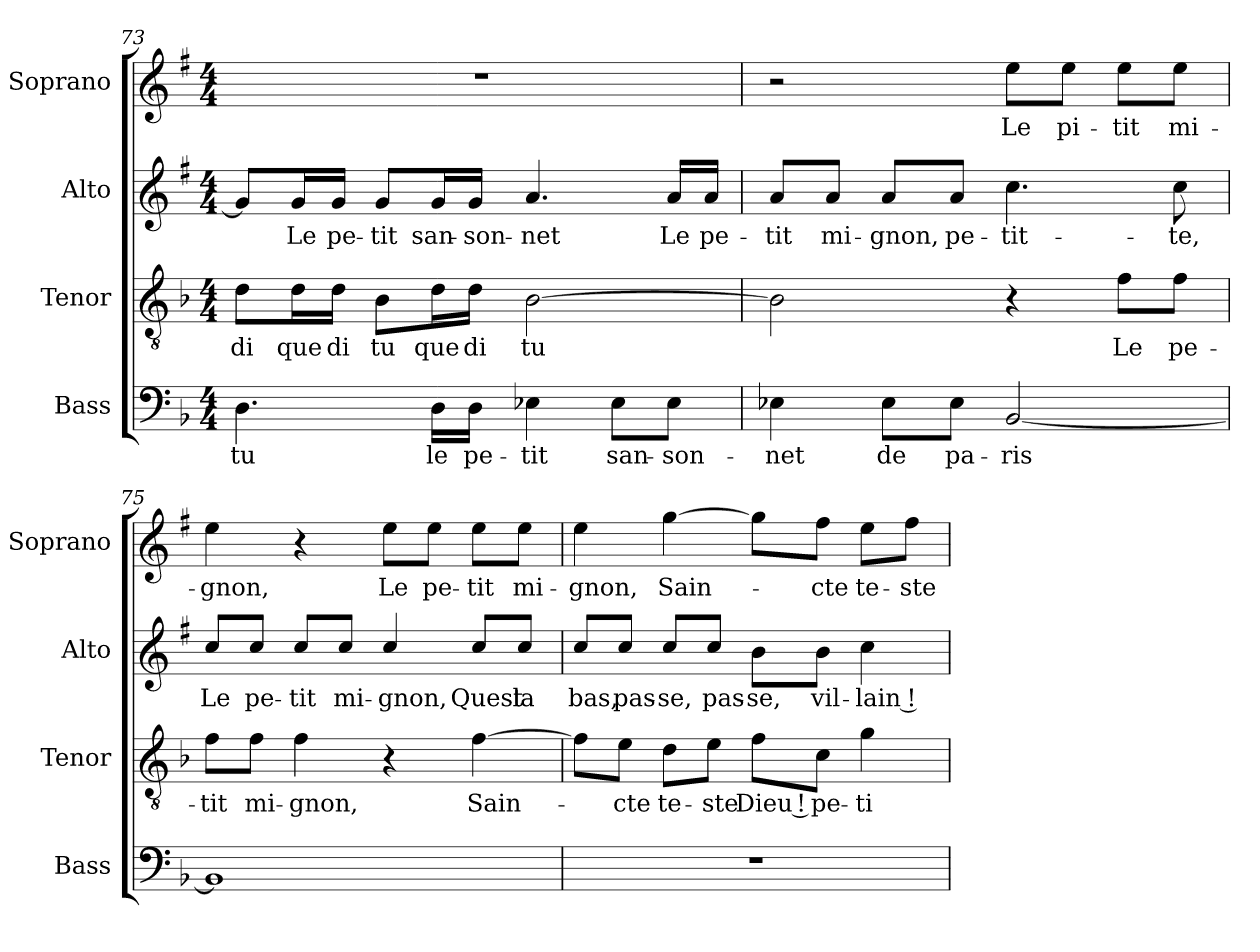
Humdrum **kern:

**kern	**text	**kern	**text	**kern	**text	**kern	**text
*part4	*part4	*part3	*part3	*part2	*part2	*part1	*part1
*staff4	*staff4	*staff3	*staff3	*staff2	*staff2	*staff1	*staff1
*I"Bass	*	*I"Tenor	*	*I"Alto	*	*I"Soprano	*
*I'Bass	*	*I'Tenor	*	*I'Alto	*	*I'Soprano	*
!!LO:LB:g=z
*clefF4	*	*clefGv2	*	*clefG2	*	*clefG2	*
*	*	*	*	*ITrd1c2	*	*ITrd1c2	*
*k[b-]	*	*k[b-]	*	*k[b-]	*	*k[b-]	*
*d:	*	*d:	*	*d:	*	*d:	*
*M4/4	*	*M4/4	*	*M4/4	*	*M4/4	*
=73	=73	=73	=73	=73	=73	=73	=73
!	!LO:LY:b:color=#000000	!	!	!	!	!	!
!	!	!	!LO:LY:b:color=#000000	!	!	!	!
4.Di\	tu	8di\L	di	8fi/L]	.	1r	.
!	!	!	!LO:LY:b:color=#000000	!	!	!	!
!	!	!	!	!	!LO:LY:b:color=#000000	!	!
.	.	16di\L	que	16fi/L	Le	.	.
!	!	!	!LO:LY:b:color=#000000	!	!	!	!
!	!	!	!	!	!LO:LY:b:color=#000000	!	!
.	.	16di\JJ	di	16fi/JJ	pe-	.	.
!	!	!	!LO:LY:b:color=#000000	!	!	!	!
!	!	!	!	!	!LO:LY:b:color=#000000	!	!
.	.	8B-i\L	tu	8fi/L	-tit	.	.
!	!LO:LY:b:color=#000000	!	!	!	!	!	!
!	!	!	!LO:LY:b:color=#000000	!	!	!	!
!	!	!	!	!	!LO:LY:b:color=#000000	!	!
16Di\LL	le	16di\L	que	16fi/L	san-	.	.
!	!LO:LY:b:color=#000000	!	!	!	!	!	!
!	!	!	!LO:LY:b:color=#000000	!	!	!	!
!	!	!	!	!	!LO:LY:b:color=#000000	!	!
16Di\JJ	pe-	16di\JJ	di	16fi/JJ	-son-	.	.
!	!LO:LY:b:color=#000000	!	!	!	!	!	!
!	!	!	!LO:LY:b:color=#000000	!	!	!	!
!	!	!	!	!	!LO:LY:b:color=#000000	!	!
4E-Xi\	-tit	[2B-i\	tu	4.gi/	-net	.	.
!	!LO:LY:b:color=#000000	!	!	!	!	!	!
8E-i\L	san-	.	.	.	.	.	.
!	!LO:LY:b:color=#000000	!	!	!	!	!	!
!	!	!	!	!	!LO:LY:b:color=#000000	!	!
8E-i\J	-son-	.	.	16gi/LL	Le	.	.
!	!	!	!	!	!LO:LY:b:color=#000000	!	!
.	.	.	.	16gi/JJ	pe-	.	.
=74	=74	=74	=74	=74	=74	=74	=74
!	!LO:LY:b:color=#000000	!	!	!	!	!	!
!	!	!	!	!	!LO:LY:b:color=#000000	!	!
4E-Xi\	-net	2B-i\]	.	8gi/L	-tit	2r	.
!	!	!	!	!	!LO:LY:b:color=#000000	!	!
.	.	.	.	8gi/J	mi-	.	.
!	!LO:LY:b:color=#000000	!	!	!	!	!	!
!	!	!	!	!	!LO:LY:b:color=#000000	!	!
8E-i\L	de	.	.	8gi/L	-gnon,	.	.
!	!LO:LY:b:color=#000000	!	!	!	!	!	!
!	!	!	!	!	!LO:LY:b:color=#000000	!	!
8E-i\J	pa-	.	.	8gi/J	pe-	.	.
!	!LO:LY:b:color=#000000	!	!	!	!	!	!
!	!	!	!	!	!LO:LY:b:color=#000000	!	!
!	!	!	!	!	!	!	!LO:LY:b:color=#000000
[2BB-i/	-ris	4r	.	4.b-i\	-tit-	8ddi\L	Le
!	!	!	!	!	!	!	!LO:LY:b:color=#000000
.	.	.	.	.	.	8ddi\J	pi-
!	!	!	!LO:LY:b:color=#000000	!	!	!	!
!	!	!	!	!	!	!	!LO:LY:b:color=#000000
.	.	8fi\L	Le	.	.	8ddi\L	-tit
!	!	!	!LO:LY:b:color=#000000	!	!	!	!
!	!	!	!	!	!LO:LY:b:color=#000000	!	!
!	!	!	!	!	!	!	!LO:LY:b:color=#000000
.	.	8fi\J	pe-	8b-i\	-te,	8ddi\J	mi-
!!LO:PB:g=z
=75	=75	=75	=75	=75	=75	=75	=75
!	!	!	!LO:LY:b:color=#000000	!	!	!	!
!	!	!	!	!	!LO:LY:b:color=#000000	!	!
!	!	!	!	!	!	!	!LO:LY:b:color=#000000
1BB-i]	.	8fi\L	-tit	8b-i/L	Le	4ddi\	-gnon,
!	!	!	!LO:LY:b:color=#000000	!	!	!	!
!	!	!	!	!	!LO:LY:b:color=#000000	!	!
.	.	8fi\J	mi-	8b-i/J	pe-	.	.
!	!	!	!LO:LY:b:color=#000000	!	!	!	!
!	!	!	!	!	!LO:LY:b:color=#000000	!	!
.	.	4fi\	-gnon,	8b-i/L	-tit	4r	.
!	!	!	!	!	!LO:LY:b:color=#000000	!	!
.	.	.	.	8b-i/J	mi-	.	.
!	!	!	!	!	!LO:LY:b:color=#000000	!	!
!	!	!	!	!	!	!	!LO:LY:b:color=#000000
.	.	4r	.	4b-i/	-gnon,	8ddi\L	Le
!	!	!	!	!	!	!	!LO:LY:b:color=#000000
.	.	.	.	.	.	8ddi\J	pe-
!	!	!	!LO:LY:b:color=#000000	!	!	!	!
!	!	!	!	!	!LO:LY:b:color=#000000	!	!
!	!	!	!	!	!	!	!LO:LY:b:color=#000000
.	.	[4fi\	Sain-	8b-i/L	Quest	8ddi\L	-tit
!	!	!	!	!	!LO:LY:b:color=#000000	!	!
!	!	!	!	!	!	!	!LO:LY:b:color=#000000
.	.	.	.	8b-i/J	la	8ddi\J	mi-
=76	=76	=76	=76	=76	=76	=76	=76
!	!	!	!	!	!LO:LY:b:color=#000000	!	!
!	!	!	!	!	!	!	!LO:LY:b:color=#000000
1r	.	8fi\L]	.	8b-i/L	bas,	4ddi\	-gnon,
!	!	!	!LO:LY:b:color=#000000	!	!	!	!
!	!	!	!	!	!LO:LY:b:color=#000000	!	!
.	.	8ei\J	-cte	8b-i/J	pas-	.	.
!	!	!	!LO:LY:b:color=#000000	!	!	!	!
!	!	!	!	!	!LO:LY:b:color=#000000	!	!
!	!	!	!	!	!	!	!LO:LY:b:color=#000000
.	.	8di\L	te-	8b-i/L	-se,	[4ffi\	Sain-
!	!	!	!LO:LY:b:color=#000000	!	!	!	!
!	!	!	!	!	!LO:LY:b:color=#000000	!	!
.	.	8ei\J	-ste	8b-i/J	pas-	.	.
!	!	!	!LO:LY:b:color=#000000	!	!	!	!
!	!	!	!	!	!LO:LY:b:color=#000000	!	!
.	.	8fi\L	Dieu !	8ai\L	-se,	8ffi\L]	.
!	!	!	!LO:LY:b:color=#000000	!	!	!	!
!	!	!	!	!	!LO:LY:b:color=#000000	!	!
!	!	!	!	!	!	!	!LO:LY:b:color=#000000
.	.	8ci\J	pe-	8ai\J	vil-	8eei\J	-cte
!	!	!	!LO:LY:b:color=#000000	!	!	!	!
!	!	!	!	!	!LO:LY:b:color=#000000	!	!
!	!	!	!	!	!	!	!LO:LY:b:color=#000000
.	.	4gi\	-ti-	4b-i\	-lain !	8ddi\L	te-
!	!	!	!	!	!	!	!LO:LY:b:color=#000000
.	.	.	.	.	.	8eei\J	-ste
=	=	=	=	=	=	=	=
*-	*-	*-	*-	*-	*-	*-	*-
